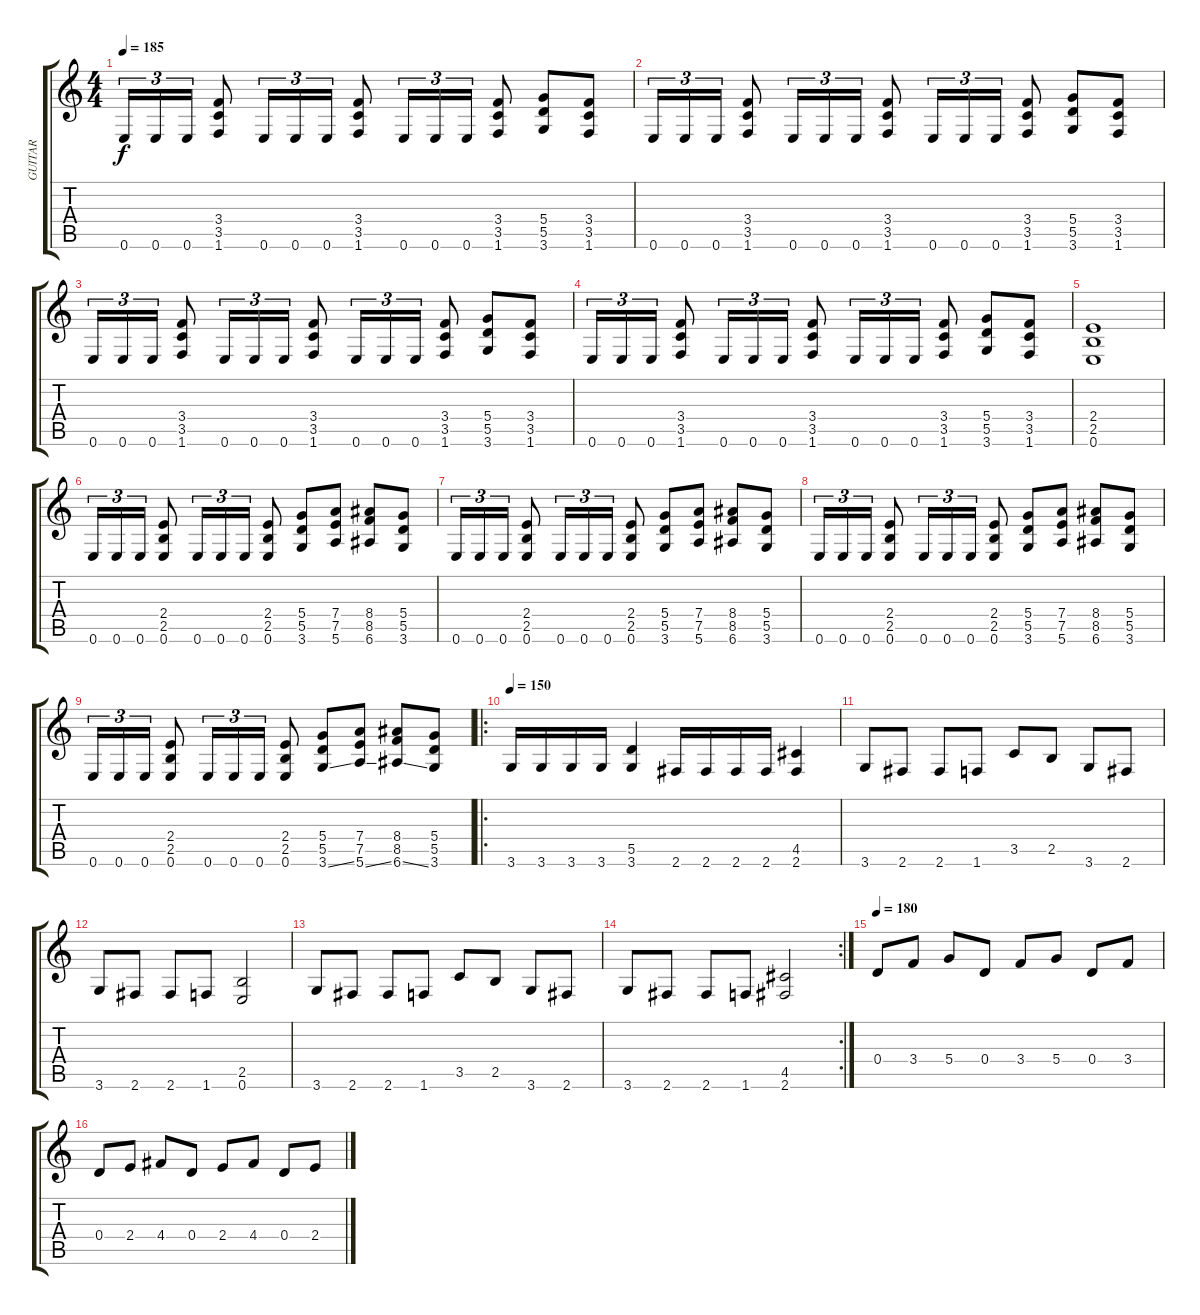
\track ("GUITAR" "GUITAR") {instrument distortionguitar}
\staff {score tabs}
\tuning (E4 B3 G3 D3 A2 E2) {hide}
\ts (4 4)
\tempo 185
\tempo 165
\tempo 185
\clef g2
\ks c
0.6.16{tu (3 2) dy f instrument distortionguitar} 0.6.16{tu (3 2)} 0.6.16{tu (3 2)} (3.4 3.5 1.6).8 0.6.16{tu (3 2)} 0.6.16{tu (3 2)} 0.6.16{tu (3 2)} (3.4 3.5 1.6).8 0.6.16{tu (3 2)} 0.6.16{tu (3 2)} 0.6.16{tu (3 2)} (3.4 3.5 1.6).8 (5.4 5.5 3.6).8 (3.4 3.5 1.6).8 |
0.6.16{tu (3 2)} 0.6.16{tu (3 2)} 0.6.16{tu (3 2)} (3.4 3.5 1.6).8 0.6.16{tu (3 2)} 0.6.16{tu (3 2)} 0.6.16{tu (3 2)} (3.4 3.5 1.6).8 0.6.16{tu (3 2)} 0.6.16{tu (3 2)} 0.6.16{tu (3 2)} (3.4 3.5 1.6).8 (5.4 5.5 3.6).8 (3.4 3.5 1.6).8 |
0.6.16{tu (3 2)} 0.6.16{tu (3 2)} 0.6.16{tu (3 2)} (3.4 3.5 1.6).8 0.6.16{tu (3 2)} 0.6.16{tu (3 2)} 0.6.16{tu (3 2)} (3.4 3.5 1.6).8 0.6.16{tu (3 2)} 0.6.16{tu (3 2)} 0.6.16{tu (3 2)} (3.4 3.5 1.6).8 (5.4 5.5 3.6).8 (3.4 3.5 1.6).8 |
0.6.16{tu (3 2)} 0.6.16{tu (3 2)} 0.6.16{tu (3 2)} (3.4 3.5 1.6).8 0.6.16{tu (3 2)} 0.6.16{tu (3 2)} 0.6.16{tu (3 2)} (3.4 3.5 1.6).8 0.6.16{tu (3 2)} 0.6.16{tu (3 2)} 0.6.16{tu (3 2)} (3.4 3.5 1.6).8 (5.4 5.5 3.6).8 (3.4 3.5 1.6).8 |
(2.4 2.5 0.6).1 |
0.6.16{tu (3 2)} 0.6.16{tu (3 2)} 0.6.16{tu (3 2)} (2.4 2.5 0.6).8 0.6.16{tu (3 2)} 0.6.16{tu (3 2)} 0.6.16{tu (3 2)} (2.4 2.5 0.6).8 (5.4 5.5 3.6).8 (7.4 7.5 5.6).8 (8.4 8.5 6.6).8 (5.4 5.5 3.6).8 |
0.6.16{tu (3 2)} 0.6.16{tu (3 2)} 0.6.16{tu (3 2)} (2.4 2.5 0.6).8 0.6.16{tu (3 2)} 0.6.16{tu (3 2)} 0.6.16{tu (3 2)} (2.4 2.5 0.6).8 (5.4 5.5 3.6).8 (7.4 7.5 5.6).8 (8.4 8.5 6.6).8 (5.4 5.5 3.6).8 |
0.6.16{tu (3 2)} 0.6.16{tu (3 2)} 0.6.16{tu (3 2)} (2.4 2.5 0.6).8 0.6.16{tu (3 2)} 0.6.16{tu (3 2)} 0.6.16{tu (3 2)} (2.4 2.5 0.6).8 (5.4 5.5 3.6).8 (7.4 7.5 5.6).8 (8.4 8.5 6.6).8 (5.4 5.5 3.6).8 |
0.6.16{tu (3 2)} 0.6.16{tu (3 2)} 0.6.16{tu (3 2)} (2.4 2.5 0.6).8 0.6.16{tu (3 2)} 0.6.16{tu (3 2)} 0.6.16{tu (3 2)} (2.4 2.5 0.6).8 (5.4 5.5 3.6{ss}).8 (7.4 7.5 5.6{ss}).8 (8.4 8.5 6.6{ss}).8 (5.4 5.5 3.6).8 |
\ro
\tempo 180
\tempo 150
3.6.16 3.6.16 3.6.16 3.6.16 (5.5 3.6).4 2.6.16 2.6.16 2.6.16 2.6.16 (4.5 2.6).4 |
3.6.8 2.6.8 2.6.8 1.6.8 3.5.8 2.5.8 3.6.8 2.6.8 |
3.6.8 2.6.8 2.6.8 1.6.8 (2.5 0.6).2 |
3.6.8 2.6.8 2.6.8 1.6.8 3.5.8 2.5.8 3.6.8 2.6.8 |
\rc 2
3.6.8 2.6.8 2.6.8 1.6.8 (4.5 2.6).2 |
\tempo 180
0.4.8{instrument overdrivenguitar} 3.4.8 5.4.8 0.4.8 3.4.8 5.4.8 0.4.8 3.4.8 |
0.4.8 2.4.8 4.4.8 0.4.8 2.4.8 4.4.8 0.4.8 2.4.8
